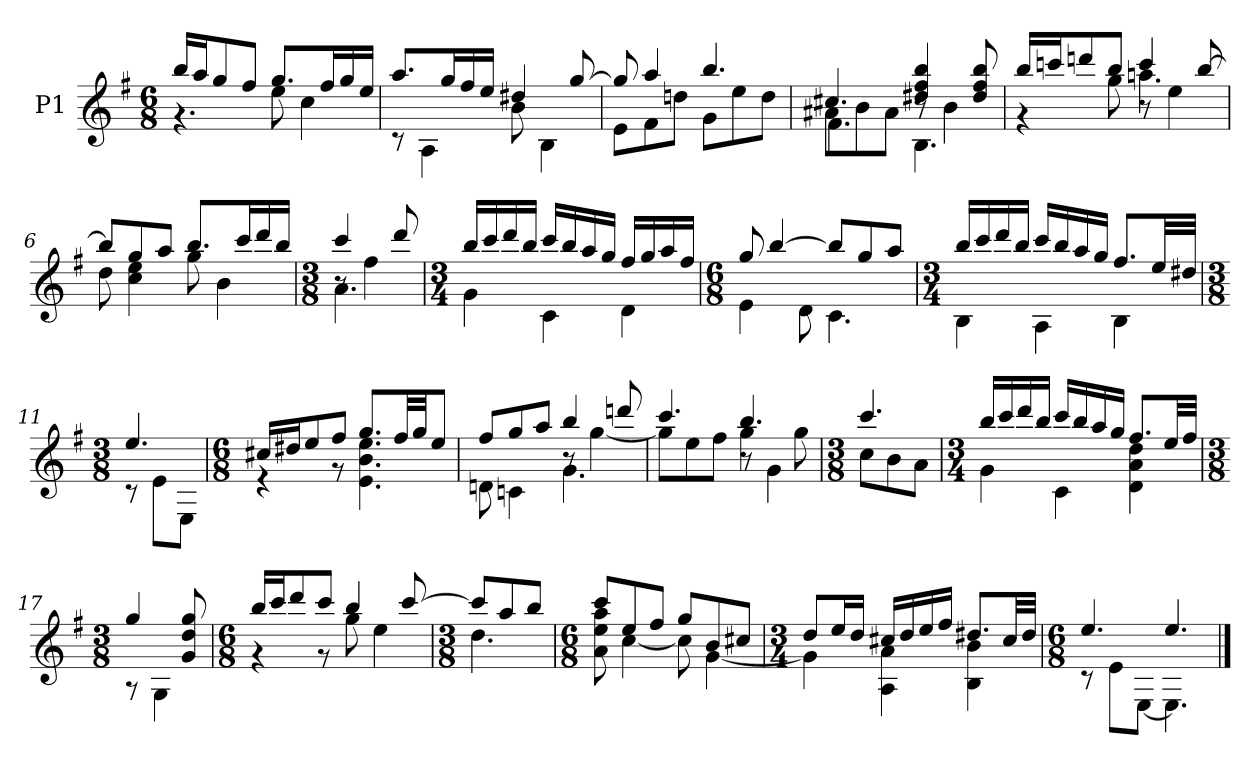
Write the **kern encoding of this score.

**kern
*part1
*staff1
*I"P1
!!LO:PB:g=z
*clefG2
*ITrd7c12
*k[f#]
*e:
*M6/8
=1
*^
16bi/LL	4.r
*MM60	*
16ai/J	.
8gi/	.
8f#i/J	.
8.gi/L	8ei\
.	4ci\
16f#i/L	.
16gi/	.
16ei/JJ	.
=2	=2
8.ai/L	8r
.	4AAi\
16gi/L	.
16f#i/	.
16ei/JJ	.
4d#Xi/	8Bi\
.	4BBi\
[>8gi/	.
=3	=3
8gi/]	8Ei\L
4ai/	8F#i\
.	8dni\J
4.bi/	8Gi\L
.	8ei\
.	8di\J
=4	=4
*	*^
4.c#Xi/	8A#Xi\L	4.F#i\
.	8Bi\	.
.	8A#i\J	.
4d#Xi/ 4f#i 4bi	8r	4.BBi\
.	4Bi\	.
8d#i/ 8f#i 8bi	.	.
!!LO:LB:g=z	!!	!!
=5	=5	=5
16bi/LL	4r	4.ryy
16ccni/J	.	.
8ddni/	.	.
8bi/J	8gi\	.
4cci/	4.ani\	8r
.	.	4ei\
[>8bi/	.	.
*	*v	*v
=6	=6
8bi/L]	8di\
8gi/	4ci\ 4ei
8ai/J	.
8.bi/L	8gi\
.	4Bi\
16cci/L	.
16ddi/	.
16bi/JJ	.
*v	*v
=7
*M3/8
*^
*	*^
4cci/	8r	4.Ai\
.	4f#i\	.
8ddi/	.	.
*v	*v	*v
=8
*M3/4
*^
16bi/LL	4Gi\
16cci/	.
16ddi/	.
16bi/JJ	.
16cci/LL	4Ci\
16bi/	.
16ai/	.
16gi/JJ	.
16f#i/LL	4Di\
16gi/	.
16ai/	.
16f#i/JJ	.
!!LO:LB:g=z	!!
=9	=9
*M6/8	*
8gi/	4Ei\
[>4bi/	.
.	8Di\
8bi/L]	4.Ci\
8gi/	.
8ai/J	.
=10	=10
*M3/4	*
16bi/LL	4BBi\
16cci/	.
16ddi/	.
16bi/JJ	.
16cci/LL	4AAi\
16bi/	.
16ai/	.
16gi/JJ	.
8.f#i/L	4BBi\
32ei/LL	.
32d#Xi/JJJ	.
=11	=11
*M3/8	*
4.ei/	8r
.	8Ei\L
.	8EEi\J
=12	=12
*M6/8	*
16c#Xi/LL	4r
16d#Xi/J	.
8ei/	.
8f#i/J	8r
8.gi/L	4.Ei\ 4.Bi 4.ei
32f#i/LL	.
32gi/JJ	.
8ei/J	.
!!LO:LB:g=z	!!
=13	=13
*	*^
8f#i/L	8Dni\	4.ryy
8gi/	4Cni\	.
8ai/J	.	.
4bi/	8r	4.Gi\
.	[<4gi\	.
8ddni/	.	.
=14	=14	=14
4.cci/	8gi\L]	4.ryy
.	8ei\	.
.	8f#i\J	.
4.bi/	4gi\	8r
.	.	4Gi\
.	8gi\	.
*v	*v	*v
=15
*M3/8
*^
4.cci/	8ci\L
.	8Bi\
.	8Ai\J
=16	=16
*M3/4	*
16bi/LL	4Gi\
16cci/	.
16ddi/	.
16bi/JJ	.
16cci/LL	4Ci\
16bi/	.
16ai/	.
16gi/JJ	.
8.f#i/L	4Di\ 4Ai 4di
32ei/LL	.
32f#i/JJJ	.
=17	=17
*M3/8	*
4gi/	8r
.	4GGi\
8Gi/ 8di 8gi	.
!!LO:LB:g=z	!!
=18	=18
*M6/8	*
16bi/LL	4r
16cci/J	.
8ddi/	.
8cci/J	8r
4bi/	8gi\
.	4ei\
[>8cci/	.
=19	=19
*M3/8	*
8cci/L]	4.di\
8ai/	.
8bi/J	.
=20	=20
*M6/8	*
8cci/L	8Ai\ 8ei 8ai
8ei/	[<4ci\
8f#i/J	.
8gi/L	8ci\]
8Bi/	[<4Gi\
8c#Xi/J	.
=21	=21
*M3/4	*
8di/L	4Gi\]
16ei/L	.
16di/JJ	.
16c#Xi/LL	4AAi\ 4Ai
16di/	.
16ei/	.
16f#i/JJ	.
8.d#Xi/L	4BBi\ 4Bi
32c#i/LL	.
32d#i/JJJ	.
=22	=22
*M6/8	*
4.ei/	8r
.	8Ei\L
.	[<8EEi\J
4.ei/	4.EEi\]
*v	*v
==
*-
